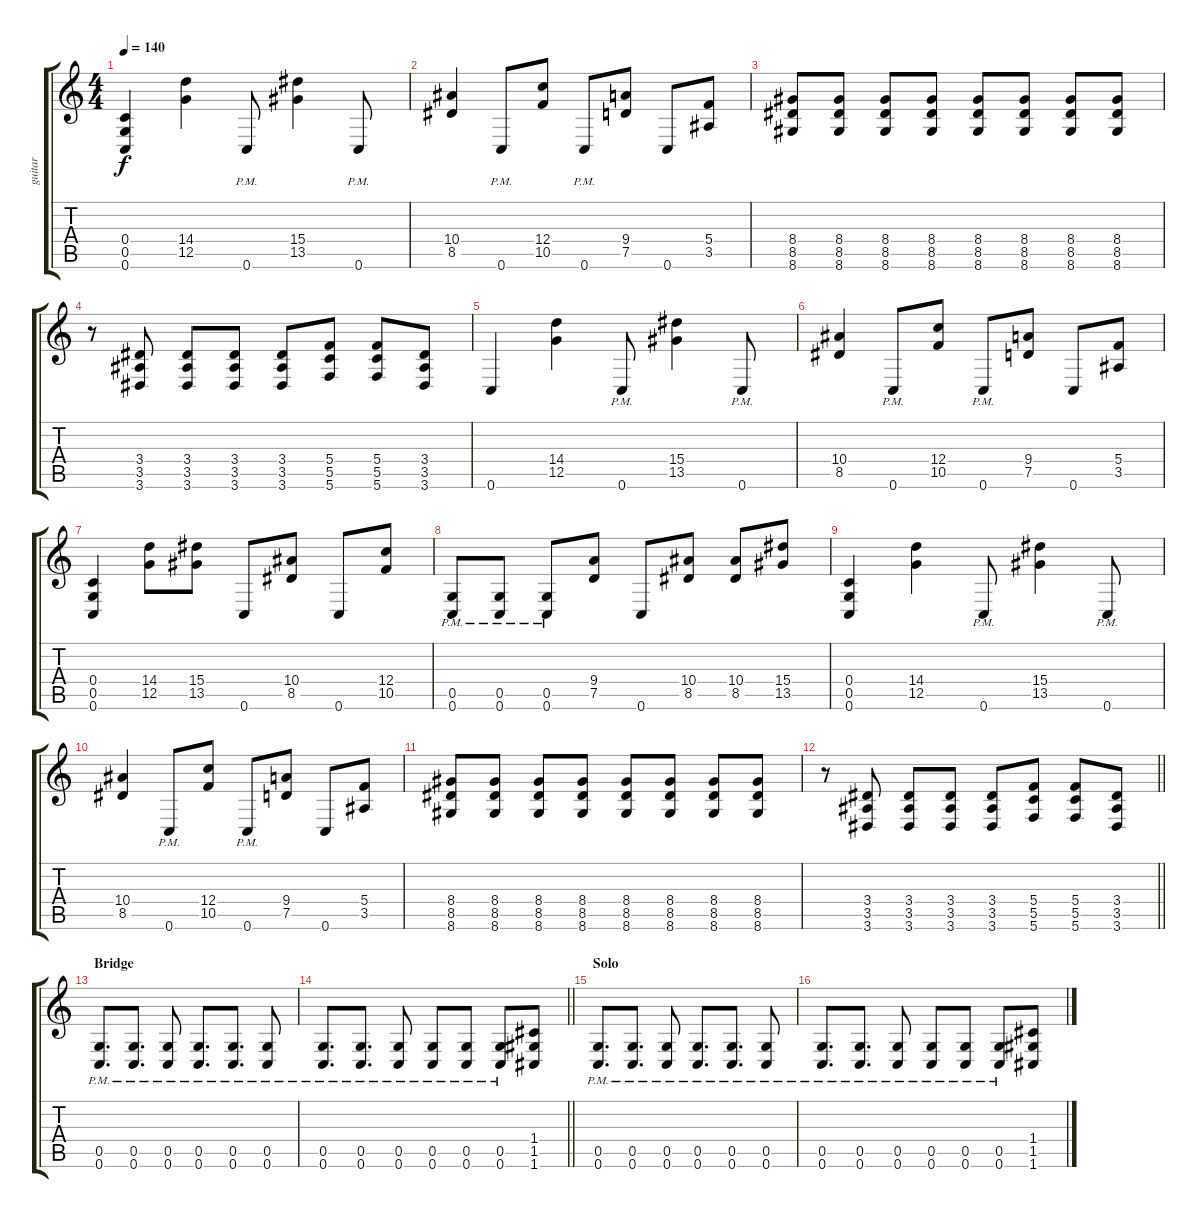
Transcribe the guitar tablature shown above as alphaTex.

\track ("guitar" "guitar") {instrument distortionguitar}
\staff {score tabs}
\tuning (D4 A3 F3 C3 G2 C2) {hide}
\ts (4 4)
\tempo 140
\clef g2
\ks c
(0.4 0.5 0.6).4{dy f} (14.4 12.5).4 0.6{pm}.8 (15.4 13.5).4 0.6{pm}.8 |
(10.4 8.5).4 0.6{pm}.8 (12.4 10.5).8 0.6{pm}.8 (9.4 7.5).8 0.6.8 (5.4 3.5).8 |
(8.4 8.5 8.6).8 (8.4 8.5 8.6).8 (8.4 8.5 8.6).8 (8.4 8.5 8.6).8 (8.4 8.5 8.6).8 (8.4 8.5 8.6).8 (8.4 8.5 8.6).8 (8.4 8.5 8.6).8 |
r.8 (3.4 3.5 3.6).8 (3.4 3.5 3.6).8 (3.4 3.5 3.6).8 (3.4 3.5 3.6).8 (5.4 5.5 5.6).8 (5.4 5.5 5.6).8 (3.4 3.5 3.6).8 |
0.6.4 (14.4 12.5).4 0.6{pm}.8 (15.4 13.5).4 0.6{pm}.8 |
(10.4 8.5).4 0.6{pm}.8 (12.4 10.5).8 0.6{pm}.8 (9.4 7.5).8 0.6.8 (5.4 3.5).8 |
(0.4 0.5 0.6).4 (14.4 12.5).8 (15.4 13.5).8 0.6.8 (10.4 8.5).8 0.6.8 (12.4 10.5).8 |
(0.5{pm} 0.6{pm}).8 (0.5{pm} 0.6{pm}).8 (0.5{pm} 0.6{pm}).8 (9.4 7.5).8 0.6.8 (10.4 8.5).8 (10.4 8.5).8 (15.4 13.5).8 |
(0.4 0.5 0.6).4 (14.4 12.5).4 0.6{pm}.8 (15.4 13.5).4 0.6{pm}.8 |
(10.4 8.5).4 0.6{pm}.8 (12.4 10.5).8 0.6{pm}.8 (9.4 7.5).8 0.6.8 (5.4 3.5).8 |
(8.4 8.5 8.6).8 (8.4 8.5 8.6).8 (8.4 8.5 8.6).8 (8.4 8.5 8.6).8 (8.4 8.5 8.6).8 (8.4 8.5 8.6).8 (8.4 8.5 8.6).8 (8.4 8.5 8.6).8 |
\barLineRight lightlight
r.8 (3.4 3.5 3.6).8 (3.4 3.5 3.6).8 (3.4 3.5 3.6).8 (3.4 3.5 3.6).8 (5.4 5.5 5.6).8 (5.4 5.5 5.6).8 (3.4 3.5 3.6).8 |
\section ("" "Bridge")
(0.5{pm} 0.6{pm}).8{d} (0.5{pm} 0.6{pm}).8{d} (0.5{pm} 0.6{pm}).8 (0.5{pm} 0.6{pm}).8{d} (0.5{pm} 0.6{pm}).8{d} (0.5{pm} 0.6{pm}).8 |
\barLineRight lightlight
(0.5{pm} 0.6{pm}).8{d} (0.5{pm} 0.6{pm}).8{d} (0.5{pm} 0.6{pm}).8 (0.5{pm} 0.6{pm}).8 (0.5{pm} 0.6{pm}).8 (0.5{pm} 0.6{pm}).8 (1.4 1.5 1.6).8 |
\section ("" "Solo")
(0.5{pm} 0.6{pm}).8{d} (0.5{pm} 0.6{pm}).8{d} (0.5{pm} 0.6{pm}).8 (0.5{pm} 0.6{pm}).8{d} (0.5{pm} 0.6{pm}).8{d} (0.5{pm} 0.6{pm}).8 |
(0.5{pm} 0.6{pm}).8{d} (0.5{pm} 0.6{pm}).8{d} (0.5{pm} 0.6{pm}).8 (0.5{pm} 0.6{pm}).8 (0.5{pm} 0.6{pm}).8 (0.5{pm} 0.6{pm}).8 (1.4 1.5 1.6).8
